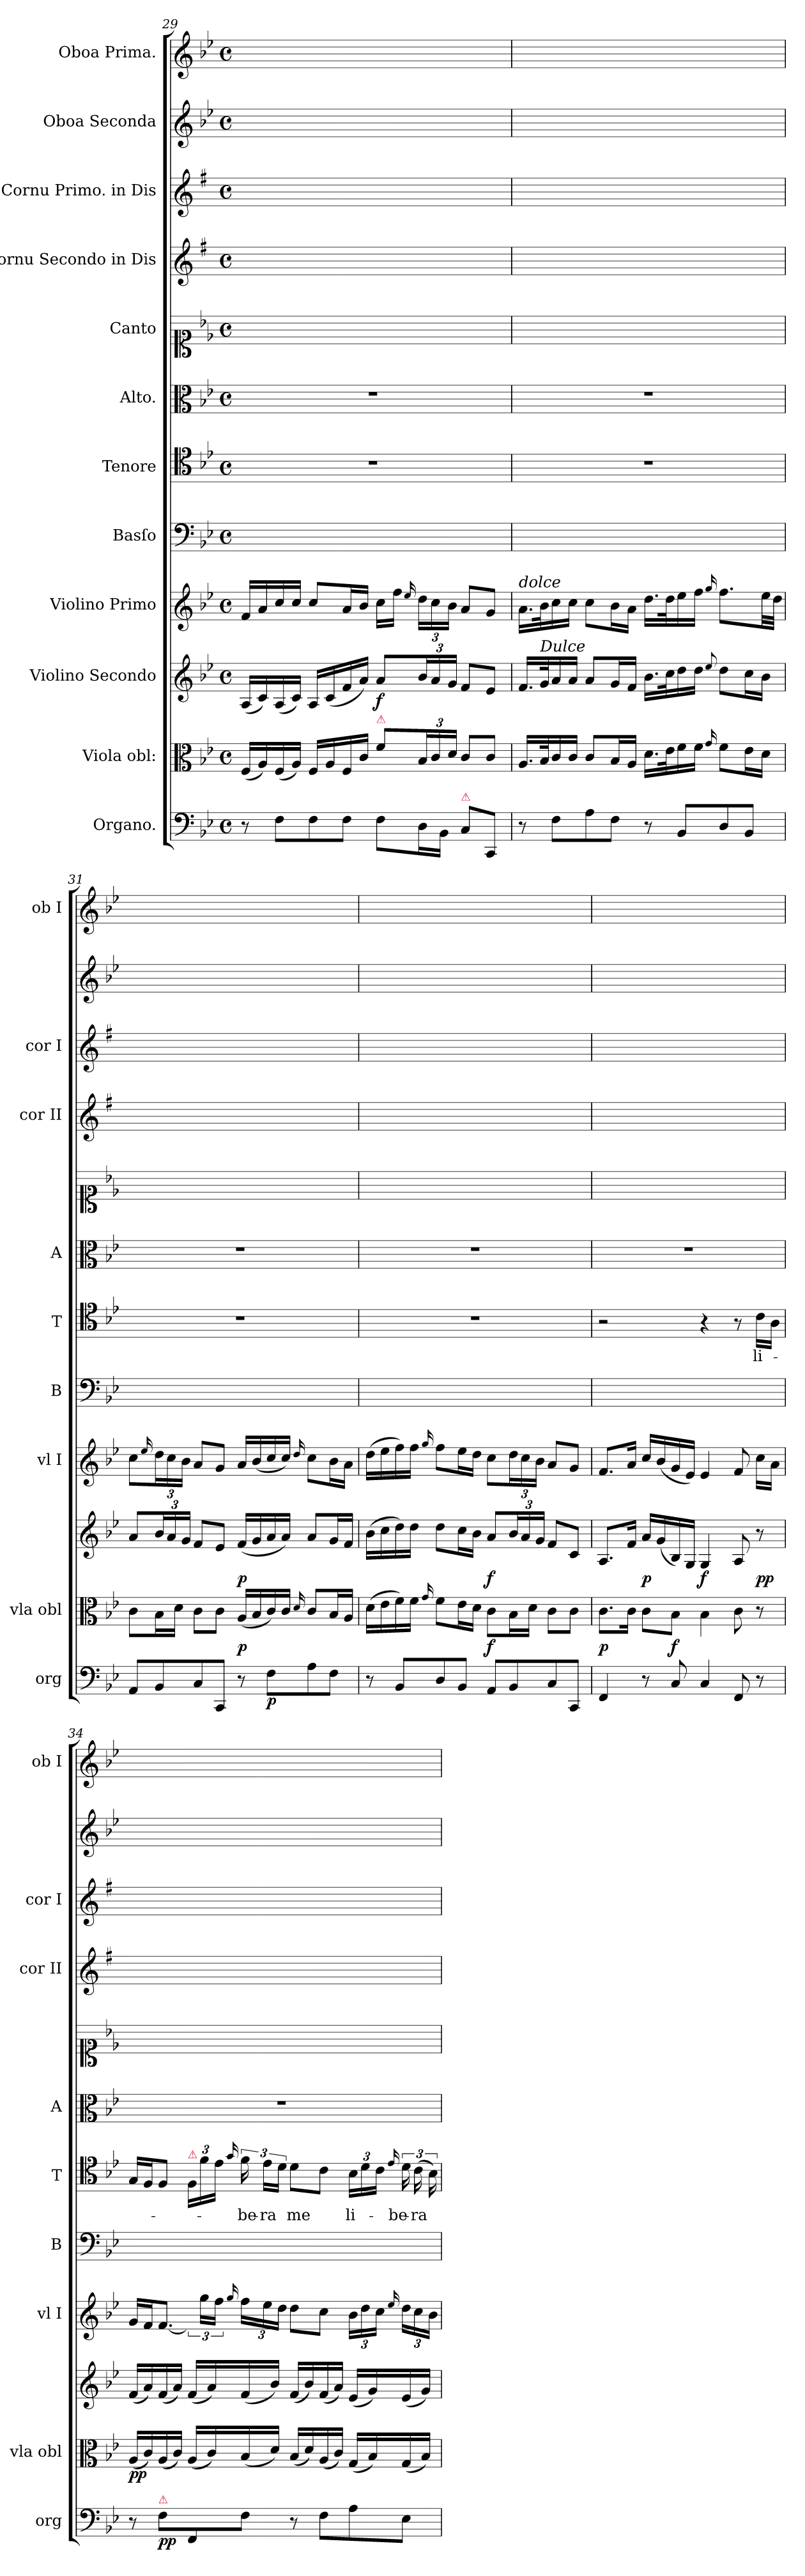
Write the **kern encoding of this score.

**kern	**dynam	**kern	**dynam	**kern	**dynam	**kern	**dynam	**kern	**kern	**text	**kern	**kern	**kern	**kern	**kern	**kern
*part12	*part12	*part11	*part11	*part10	*part10	*part9	*part9	*part8	*part7	*part7	*part6	*part5	*part4	*part3	*part2	*part1
*staff12	*staff12	*staff11	*staff11	*staff10	*staff10	*staff9	*staff9	*staff8	*staff7	*staff7	*staff6	*staff5	*staff4	*staff3	*staff2	*staff1
*I"Organo.	*	*I"Viola obl:	*	*I"Violino Secondo	*	*I"Violino Primo	*	*I"Basſo	*I"Tenore	*	*I"Alto.	*I"Canto	*I"Cornu Secondo in Dis	*I"Cornu Primo. in Dis	*I"Oboa Seconda	*I"Oboa Prima.
*I'org	*	*I'vla obl	*	*	*	*I'vl I	*	*I'B	*I'T	*	*I'A	*	*I'cor II	*I'cor I	*	*I'ob I
*clefF4	*	*clefC3	*	*clefG2	*	*clefG2	*	*clefF4	*clefC4	*	*clefC3	*clefC1	*clefG2	*clefG2	*clefG2	*clefG2
*	*	*	*	*	*	*	*	*	*	*	*	*	*ITrd5c9	*ITrd5c9	*	*
*k[b-e-]	*	*k[b-e-]	*	*k[b-e-]	*	*k[b-e-]	*	*k[b-e-]	*k[b-e-]	*	*k[b-e-]	*k[b-e-]	*k[b-e-]	*k[b-e-]	*k[b-e-]	*k[b-e-]
*B-:	*	*B-:	*	*B-:	*	*B-:	*	*B-:	*B-:	*	*B-:	*B-:	*B-:	*B-:	*B-:	*B-:
*M4/4	*	*M4/4	*	*M4/4	*	*M4/4	*	*M4/4	*M4/4	*	*M4/4	*M4/4	*M4/4	*M4/4	*M4/4	*M4/4
*met(c)	*	*met(c)	*	*met(c)	*	*met(c)	*	*met(c)	*met(c)	*	*met(c)	*met(c)	*met(c)	*met(c)	*met(c)	*met(c)
=29	=29	=29	=29	=29	=29	=29	=29	=29	=29	=29	=29	=29	=29	=29	=29	=29
8r	.	(16F/LL	.	(16A/LL	.	16f/LL	.	1ryy	1r	.	1r	1ryy	1ryy	1ryy	1ryy	1ryy
.	.	16A/)	.	16c/)	.	16a/	.	.	.	.	.	.	.	.	.	.
8F\L	.	(16F/	.	(16A/	.	16cc/	.	.	.	.	.	.	.	.	.	.
.	.	16A/JJ)	.	16c/JJ)	.	16cc/JJ	.	.	.	.	.	.	.	.	.	.
8F\	.	16F/LL	.	16A/LL	.	8cc/L	.	.	.	.	.	.	.	.	.	.
.	.	16A/	.	(16c/	.	.	.	.	.	.	.	.	.	.	.	.
8F\J	.	16F/	.	16f/	.	16a/L	.	.	.	.	.	.	.	.	.	.
!	!	!	!	!	!	!	!LO:DY:b	!	!	!	!	!	!	!	!	!
.	.	16c/JJ	.	16a/JJ)	.	16b-/JJ	f&colon;	.	.	.	.	.	.	.	.	.
!	!	!LO:TX:a:color=crimson:t=⚠	!	!	!	!	!	!	!	!	!	!	!	!	!	!
!	!	!	!	!	!LO:DY:b	!	!	!	!	!	!	!	!	!	!	!
8F\L	.	8f\L	.	8a/L	f	16cc\LL	.	.	.	.	.	.	.	.	.	.
.	.	.	.	.	.	16ff\JJ	.	.	.	.	.	.	.	.	.	.
.	.	.	.	.	.	16qqee-/	.	.	.	.	.	.	.	.	.	.
16D\L	.	24B-/L	.	24b-/L	.	24dd\LL	.	.	.	.	.	.	.	.	.	.
.	.	24c/	.	24a/	.	24cc\	.	.	.	.	.	.	.	.	.	.
16BB-\JJ	.	.	.	.	.	.	.	.	.	.	.	.	.	.	.	.
.	.	24d/JJ	.	24g/JJ	.	24b-\JJ	.	.	.	.	.	.	.	.	.	.
!LO:TX:a:color=crimson:t=⚠	!	!	!	!	!	!	!	!	!	!	!	!	!	!	!	!
8C\L	.	8c/L	.	8f/L	.	8a/L	.	.	.	.	.	.	.	.	.	.
8CC/J	.	8c/J	.	8e-/J	.	8g/J	.	.	.	.	.	.	.	.	.	.
=30	=30	=30	=30	=30	=30	=30	=30	=30	=30	=30	=30	=30	=30	=30	=30	=30
!	!	!	!	!	!	!LO:TX:a:i:t=dolce	!	!	!	!	!	!	!	!	!	!
8r	.	16.A/LL	.	16.f/LL	.	16.a\LL	.	1ryy	1r	.	1r	1ryy	1ryy	1ryy	1ryy	1ryy
!	!	!	!	!LO:TX:a:i:t=Dulce	!	!	!	!	!	!	!	!	!	!	!	!
.	.	32B-/K	.	32g/K	.	32b-\K	.	.	.	.	.	.	.	.	.	.
8F\L	.	16c/	.	16a/	.	16cc\	.	.	.	.	.	.	.	.	.	.
.	.	16c/JJ	.	16a/JJ	.	16cc\JJ	.	.	.	.	.	.	.	.	.	.
8A\	.	8c/L	.	8a/L	.	8cc\L	.	.	.	.	.	.	.	.	.	.
8F\J	.	16B-/L	.	16g/L	.	16b-\L	.	.	.	.	.	.	.	.	.	.
.	.	16A/JJ	.	16f/JJ	.	16a\JJ	.	.	.	.	.	.	.	.	.	.
8r	.	16.d\LL	.	16.b-\LL	.	16.dd\LL	.	.	.	.	.	.	.	.	.	.
.	.	32e-\K	.	32cc\K	.	32dd\K	.	.	.	.	.	.	.	.	.	.
8BB-/L	.	16f\	.	16dd\	.	16ee-\	.	.	.	.	.	.	.	.	.	.
.	.	16f\JJ	.	16dd\JJ	.	16ff\JJ	.	.	.	.	.	.	.	.	.	.
.	.	16qqg/	.	8qqee-/	.	16qqgg/	.	.	.	.	.	.	.	.	.	.
8D/	.	8f\L	.	8dd\L	.	8.ff\L	.	.	.	.	.	.	.	.	.	.
8BB-/J	.	16e-\L	.	16cc\L	.	.	.	.	.	.	.	.	.	.	.	.
.	.	16d\JJ	.	16b-\JJ	.	32ee-\LL	.	.	.	.	.	.	.	.	.	.
.	.	.	.	.	.	32dd\JJJ	.	.	.	.	.	.	.	.	.	.
=31	=31	=31	=31	=31	=31	=31	=31	=31	=31	=31	=31	=31	=31	=31	=31	=31
8AA/L	.	8c\L	.	8a/L	.	8cc\L	.	1ryy	1r	.	1r	1ryy	1ryy	1ryy	1ryy	1ryy
.	.	.	.	.	.	16qqee-/	.	.	.	.	.	.	.	.	.	.
8BB-/	.	16B-\L	.	24b-/L	.	24dd\L	.	.	.	.	.	.	.	.	.	.
.	.	.	.	24a/	.	24cc\	.	.	.	.	.	.	.	.	.	.
.	.	16d\JJ	.	.	.	.	.	.	.	.	.	.	.	.	.	.
.	.	.	.	24g/JJ	.	24b-\JJ	.	.	.	.	.	.	.	.	.	.
8C/	.	8c\L	.	8f/L	.	8a/L	.	.	.	.	.	.	.	.	.	.
8CC/J	.	8c\J	.	8e-/J	.	8g/J	.	.	.	.	.	.	.	.	.	.
!	!	!	!LO:DY:b	!	!LO:DY:b	!	!LO:DY:a	!	!	!	!	!	!	!	!	!
8r	.	(16A/LL	p	(16f/LL	p	16a/LL	p&colon;	.	.	.	.	.	.	.	.	.
.	.	16B-/	.	16g/	.	(16b-/	.	.	.	.	.	.	.	.	.	.
!	!LO:DY:b	!	!	!	!	!	!	!	!	!	!	!	!	!	!	!
8F\L	p	16c/)	.	16a/	.	16cc/	.	.	.	.	.	.	.	.	.	.
.	.	16c/JJ	.	16a/JJ)	.	16cc/JJ)	.	.	.	.	.	.	.	.	.	.
.	.	16qqd/	.	.	.	16qqdd/	.	.	.	.	.	.	.	.	.	.
8A\	.	8c/L	.	8a/L	.	8cc\L	.	.	.	.	.	.	.	.	.	.
8F\J	.	16B-/L	.	16g/L	.	16b-\L	.	.	.	.	.	.	.	.	.	.
.	.	16A/JJ	.	16f/JJ	.	16a\JJ	.	.	.	.	.	.	.	.	.	.
=32	=32	=32	=32	=32	=32	=32	=32	=32	=32	=32	=32	=32	=32	=32	=32	=32
8r	.	(16d\LL	.	(16b-\LL	.	(16dd\LL	.	1ryy	1r	.	1r	1ryy	1ryy	1ryy	1ryy	1ryy
.	.	16e-\	.	16cc\	.	16ee-\	.	.	.	.	.	.	.	.	.	.
8BB-/L	.	16f\)	.	16dd\)	.	16ff\)	.	.	.	.	.	.	.	.	.	.
.	.	16f\JJ	.	16dd\JJ	.	16ff\JJ	.	.	.	.	.	.	.	.	.	.
.	.	16qqg/	.	.	.	16qqgg/	.	.	.	.	.	.	.	.	.	.
8D/	.	8f\L	.	8dd\L	.	8ff\L	.	.	.	.	.	.	.	.	.	.
8BB-/J	.	16e-\L	.	16cc\L	.	16ee-\L	.	.	.	.	.	.	.	.	.	.
.	.	16d\JJ	.	16b-\JJ	.	16dd\JJ	.	.	.	.	.	.	.	.	.	.
!	!	!	!LO:DY:b	!	!LO:DY:b	!	!LO:DY:a	!	!	!	!	!	!	!	!	!
8AA/L	.	8c\L	f	8a/L	f	8cc\L	f&colon;	.	.	.	.	.	.	.	.	.
8BB-/	.	16B-\L	.	24b-/L	.	24dd\L	.	.	.	.	.	.	.	.	.	.
.	.	.	.	24a/	.	24cc\	.	.	.	.	.	.	.	.	.	.
.	.	16d\JJ	.	.	.	.	.	.	.	.	.	.	.	.	.	.
.	.	.	.	24g/JJ	.	24b-\JJ	.	.	.	.	.	.	.	.	.	.
8C/	.	8c\L	.	8f/L	.	8a/L	.	.	.	.	.	.	.	.	.	.
8CC/J	.	8c\J	.	8c/J	.	8g/J	.	.	.	.	.	.	.	.	.	.
=33	=33	=33	=33	=33	=33	=33	=33	=33	=33	=33	=33	=33	=33	=33	=33	=33
!	!	!	!LO:DY:b	!	!	!	!	!	!	!	!	!	!	!	!	!
4FF/	.	8.c\L	p	8.A/L	.	8.f/L	.	1ryy	2r	.	1r	1ryy	1ryy	1ryy	1ryy	1ryy
!	!	!	!	!	!	!	!LO:DY:a	!	!	!	!	!	!	!	!	!
.	.	16c\Jk	.	16f/Jk	.	16a/Jk	p&colon;	.	.	.	.	.	.	.	.	.
!	!	!	!	!	!LO:DY:b	!	!	!	!	!	!	!	!	!	!	!
8r	.	8c\L	.	16a/LL	p	16cc/LL	.	.	.	.	.	.	.	.	.	.
.	.	.	.	(16g/	.	(16b-/	.	.	.	.	.	.	.	.	.	.
!	!	!	!LO:DY:b	!	!	!	!	!	!	!	!	!	!	!	!	!
8C/	.	8B-\J	f	16B-/)	.	16g/	.	.	.	.	.	.	.	.	.	.
.	.	.	.	16G/JJ	.	16e-/JJ)	.	.	.	.	.	.	.	.	.	.
!	!	!	!	!	!LO:DY:b	!	!	!	!	!	!	!	!	!	!	!
4C/	.	4B-\	.	4G/	f	4e-/	.	.	4r	.	.	.	.	.	.	.
!	!	!	!	!	!	!	!LO:DY:a	!	!	!	!	!	!	!	!	!
8FF/	.	8c\	.	8A/	.	8f/	pp&colon;	.	8r	.	.	.	.	.	.	.
!	!	!	!	!	!LO:DY:b	!	!	!	!	!	!	!	!	!	!	!
8r	.	8r	.	8r	pp	16cc\LL	.	.	16c\LL	li-	.	.	.	.	.	.
.	.	.	.	.	.	16a\JJ	.	.	16A\JJ	.	.	.	.	.	.	.
=34	=34	=34	=34	=34	=34	=34	=34	=34	=34	=34	=34	=34	=34	=34	=34	=34
!	!	!	!LO:DY:b	!	!	!	!	!	!	!	!	!	!	!	!	!
8r	.	(16A/LL	pp	(16f/LL	.	16g/LL	.	1ryy	16G/LL	.	1r	1ryy	1ryy	1ryy	1ryy	1ryy
.	.	16c/)	.	16a/)	.	16f/J	.	.	16F/J	.	.	.	.	.	.	.
!LO:TX:a:color=crimson:t=⚠	!	!	!	!	!	!	!	!	!	!	!	!	!	!	!	!
!	!LO:DY:b	!	!	!	!	!LO:N:vis=8.	!	!	!	!	!	!	!	!	!	!
8F\L	pp	(16A/	.	(16f/	.	[8f/J	.	.	8F/J	.	.	.	.	.	.	.
.	.	16c/JJ)	.	16a/JJ)	.	.	.	.	.	.	.	.	.	.	.	.
!	!	!	!	!	!	!	!	!	!LO:TX:a:color=crimson:t=⚠	!	!	!	!	!	!	!
8FF/	.	(16A/LL	.	(16f/LL	.	24f/yy]	.	.	24F/LL	.	.	.	.	.	.	.
.	.	.	.	.	.	24gg\LL	.	.	24f\	.	.	.	.	.	.	.
.	.	16c/)	.	16a/)	.	.	.	.	.	.	.	.	.	.	.	.
.	.	.	.	.	.	24ff\JJ	.	.	24e-\JJ	.	.	.	.	.	.	.
.	.	.	.	.	.	16qqgg/	.	.	16qqg/	.	.	.	.	.	.	.
8F\J	.	(16B-/	.	(16f/	.	24ff\LL	.	.	24f\	-be-	.	.	.	.	.	.
.	.	.	.	.	.	24ee-\	.	.	24e-\LL	-ra	.	.	.	.	.	.
.	.	16d/JJ)	.	16b-/JJ)	.	.	.	.	.	.	.	.	.	.	.	.
.	.	.	.	.	.	24dd\JJ	.	.	24d\JJ	.	.	.	.	.	.	.
8r	.	(16B-/LL	.	(16f/LL	.	8dd\L	.	.	8d\L	me	.	.	.	.	.	.
.	.	16d/)	.	16b-/)	.	.	.	.	.	.	.	.	.	.	.	.
8F\L	.	(16A/	.	(16f/	.	8cc\J	.	.	8c\J	.	.	.	.	.	.	.
.	.	16c/JJ)	.	16a/JJ)	.	.	.	.	.	.	.	.	.	.	.	.
8A\	.	(16G/LL	.	(16e-/LL	.	24b-\LL	.	.	24B-\LL	li-	.	.	.	.	.	.
.	.	.	.	.	.	24dd\	.	.	24d\	.	.	.	.	.	.	.
.	.	16B-/)	.	16g/)	.	.	.	.	.	.	.	.	.	.	.	.
.	.	.	.	.	.	24cc\JJ	.	.	24c\JJ	.	.	.	.	.	.	.
.	.	.	.	.	.	16qqee-/	.	.	16qqe-/	.	.	.	.	.	.	.
8E-\J	.	(16G/	.	(16e-/	.	24dd\LL	.	.	24d\	-be-	.	.	.	.	.	.
.	.	.	.	.	.	24cc\	.	.	(24c\	-ra	.	.	.	.	.	.
.	.	16B-/JJ)	.	16g/JJ)	.	.	.	.	.	.	.	.	.	.	.	.
.	.	.	.	.	.	24b-\JJ	.	.	24B-\)	.	.	.	.	.	.	.
=	=	=	=	=	=	=	=	=	=	=	=	=	=	=	=	=
*-	*-	*-	*-	*-	*-	*-	*-	*-	*-	*-	*-	*-	*-	*-	*-	*-
